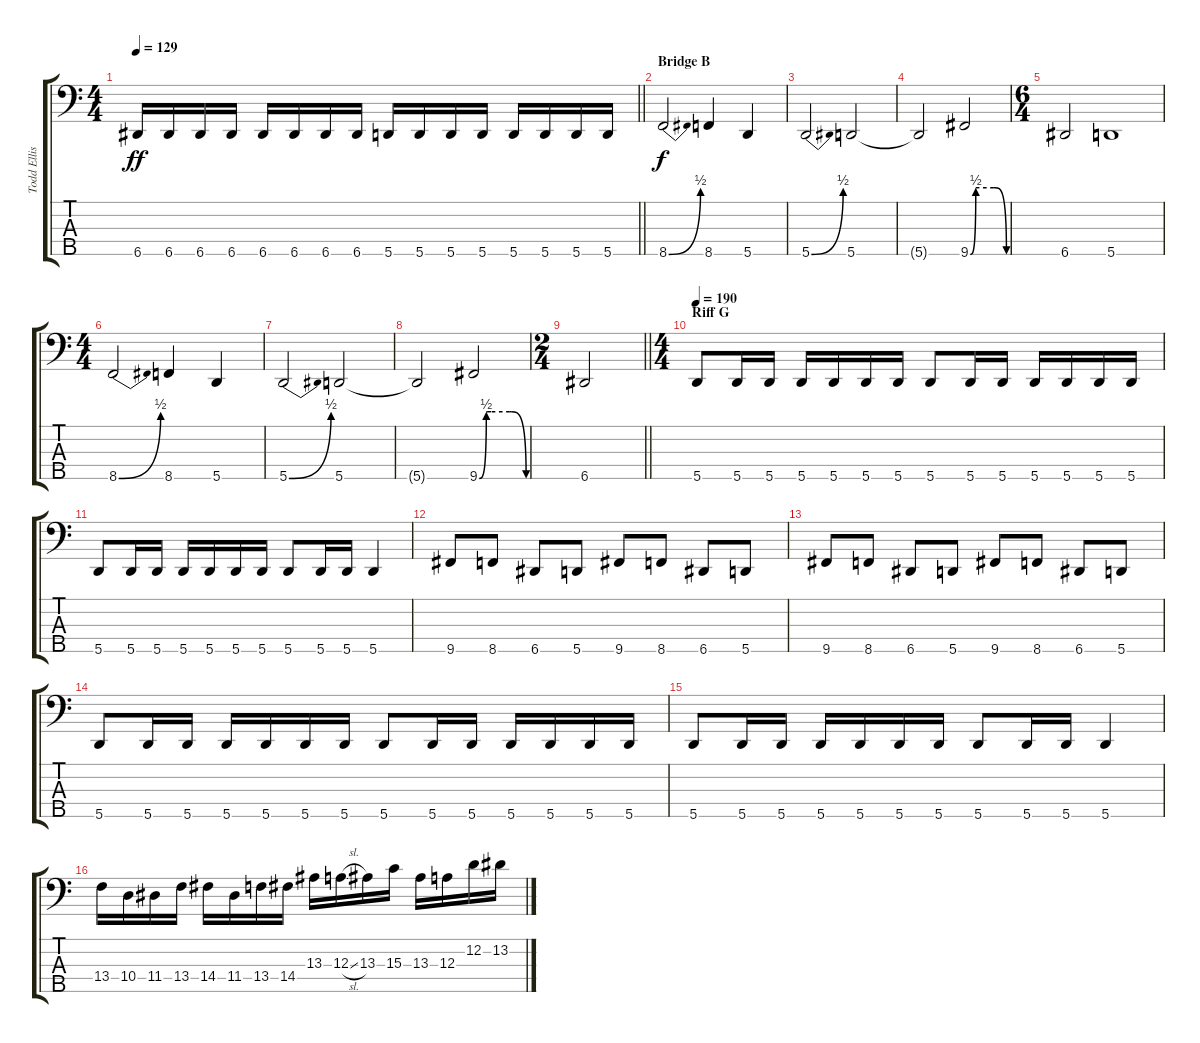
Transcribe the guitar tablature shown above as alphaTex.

\track ("Todd Ellis" "Todd Ellis") {instrument electricbassfinger}
\staff {score tabs}
\tuning (G2 D2 A1 E1 A0) {hide}
\ts (4 4)
\tempo 129
\clef f4
\barLineRight lightlight
\ks c
6.5.16{dy ff} 6.5.16 6.5.16 6.5.16 6.5.16 6.5.16 6.5.16 6.5.16 5.5.16 5.5.16 5.5.16 5.5.16 5.5.16 5.5.16 5.5.16 5.5.16 |
\section ("" "Bridge B")
8.5{be (bend 0 0 60 2)}.2{dy f} 8.5.4 5.5.4 |
5.5{be (bend 0 0 60 2)}.2 5.5.2 |
5.5{t}.2 9.5{be (custom 0 0 9 2 11 2 15 2 39 2 41 2 60 0)}.2 |
\ts (6 4)
6.5.2 5.5.1 |
\ts (4 4)
8.5{be (bend 0 0 60 2)}.2 8.5.4 5.5.4 |
5.5{be (bend 0 0 60 2)}.2 5.5.2 |
5.5{t}.2 9.5{be (custom 0 0 9 2 11 2 15 2 39 2 41 2 60 0)}.2 |
\ts (2 4)
\barLineRight lightlight
6.5.2 |
\ts (4 4)
\section ("" "Riff G")
\tempo 190
5.5.8 5.5.16 5.5.16 5.5.16 5.5.16 5.5.16 5.5.16 5.5.8 5.5.16 5.5.16 5.5.16 5.5.16 5.5.16 5.5.16 |
5.5.8 5.5.16 5.5.16 5.5.16 5.5.16 5.5.16 5.5.16 5.5.8 5.5.16 5.5.16 5.5.4 |
9.5.8 8.5.8 6.5.8 5.5.8 9.5.8 8.5.8 6.5.8 5.5.8 |
9.5.8 8.5.8 6.5.8 5.5.8 9.5.8 8.5.8 6.5.8 5.5.8 |
5.5.8 5.5.16 5.5.16 5.5.16 5.5.16 5.5.16 5.5.16 5.5.8 5.5.16 5.5.16 5.5.16 5.5.16 5.5.16 5.5.16 |
5.5.8 5.5.16 5.5.16 5.5.16 5.5.16 5.5.16 5.5.16 5.5.8 5.5.16 5.5.16 5.5.4 |
13.4.16 10.4.16 11.4.16 13.4.16 14.4.16 11.4.16 13.4.16 14.4.16 13.3.16 12.3{sl}.16 13.3.16 15.3.16 13.3.16 12.3.16 12.2.16 13.2.16
